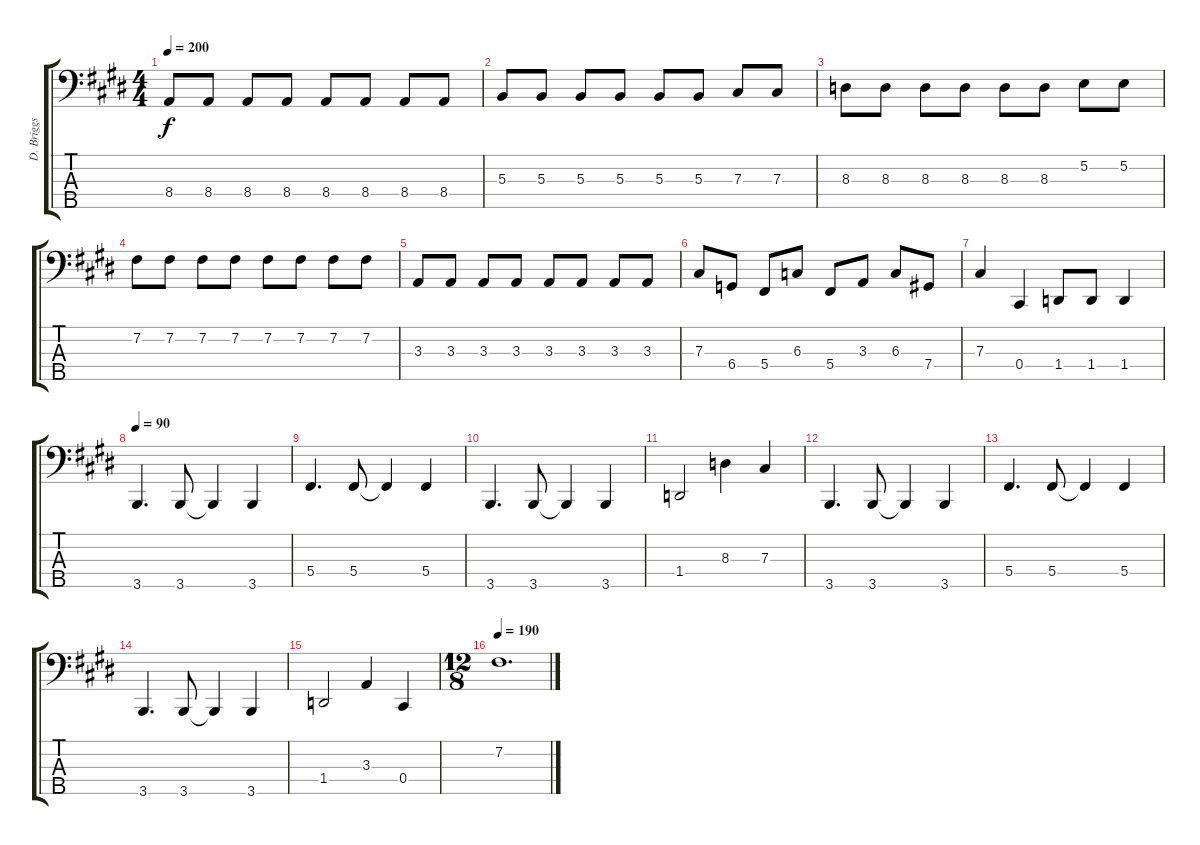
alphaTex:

\track ("D. Briggs Bass" "D. Briggs ") {instrument electricbassfinger}
\staff {score tabs}
\tuning (E2 B1 Gb1 Db1 Ab0) {hide}
\ts (4 4)
\tempo 200
\clef f4
\ks c#minor
8.4.8{dy f} 8.4.8 8.4.8 8.4.8 8.4.8 8.4.8 8.4.8 8.4.8 |
5.3.8 5.3.8 5.3.8 5.3.8 5.3.8 5.3.8 7.3.8 7.3.8 |
8.3.8 8.3.8 8.3.8 8.3.8 8.3.8 8.3.8 5.2.8 5.2.8 |
7.2.8 7.2.8 7.2.8 7.2.8 7.2.8 7.2.8 7.2.8 7.2.8 |
3.3.8 3.3.8 3.3.8 3.3.8 3.3.8 3.3.8 3.3.8 3.3.8 |
7.3.8 6.4.8 5.4.8 6.3.8 5.4.8 3.3.8 6.3.8 7.4.8 |
7.3.4 0.4.4 1.4.8 1.4.8 1.4.4 |
\tempo 90
3.5.4{d} 3.5.8 3.5{t}.4 3.5.4 |
5.4.4{d} 5.4.8 5.4{t}.4 5.4.4 |
3.5.4{d} 3.5.8 3.5{t}.4 3.5.4 |
1.4.2 8.3.4 7.3.4 |
3.5.4{d} 3.5.8 3.5{t}.4 3.5.4 |
5.4.4{d} 5.4.8 5.4{t}.4 5.4.4 |
3.5.4{d} 3.5.8 3.5{t}.4 3.5.4 |
1.4.2 3.3.4 0.4.4 |
\ts (12 8)
\tempo 190
7.2.1{d}
